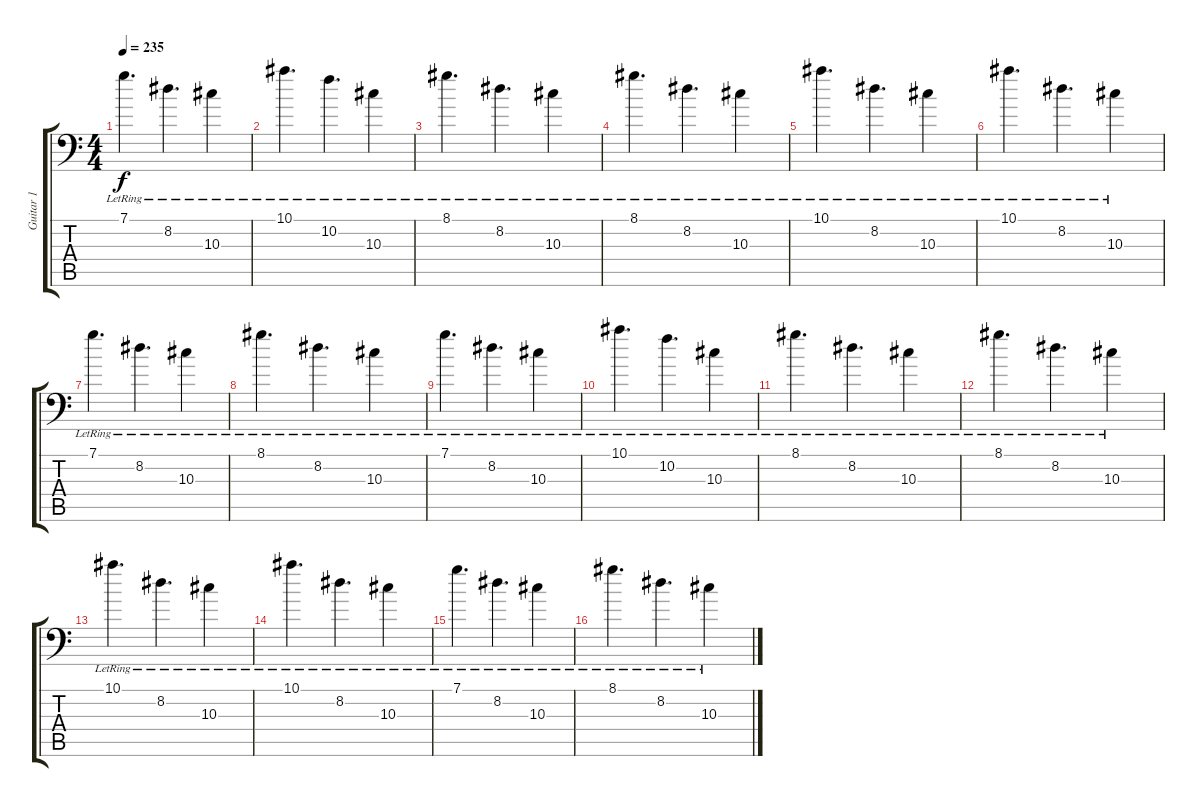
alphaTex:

\track ("Guitar 1" "Guitar 1") {instrument distortionguitar}
\staff {score tabs}
\tuning (C4 G3 Eb3 Bb2 F2 Bb1) {hide}
\ts (4 4)
\tempo 235
\clef f4
\ks c
7.1{lr}.4{d dy f} 8.2{lr}.4{d} 10.3{lr}.4 |
10.1{lr}.4{d} 10.2{lr}.4{d} 10.3{lr}.4 |
8.1{lr}.4{d} 8.2{lr}.4{d} 10.3{lr}.4 |
8.1{lr}.4{d} 8.2{lr}.4{d} 10.3{lr}.4 |
10.1{lr}.4{d} 8.2{lr}.4{d} 10.3{lr}.4 |
10.1{lr}.4{d} 8.2{lr}.4{d} 10.3{lr}.4 |
7.1{lr}.4{d} 8.2{lr}.4{d} 10.3{lr}.4 |
8.1{lr}.4{d} 8.2{lr}.4{d} 10.3{lr}.4 |
7.1{lr}.4{d} 8.2{lr}.4{d} 10.3{lr}.4 |
10.1{lr}.4{d} 10.2{lr}.4{d} 10.3{lr}.4 |
8.1{lr}.4{d} 8.2{lr}.4{d} 10.3{lr}.4 |
8.1{lr}.4{d} 8.2{lr}.4{d} 10.3{lr}.4 |
10.1{lr}.4{d} 8.2{lr}.4{d} 10.3{lr}.4 |
10.1{lr}.4{d} 8.2{lr}.4{d} 10.3{lr}.4 |
7.1{lr}.4{d} 8.2{lr}.4{d} 10.3{lr}.4 |
8.1{lr}.4{d} 8.2{lr}.4{d} 10.3{lr}.4
